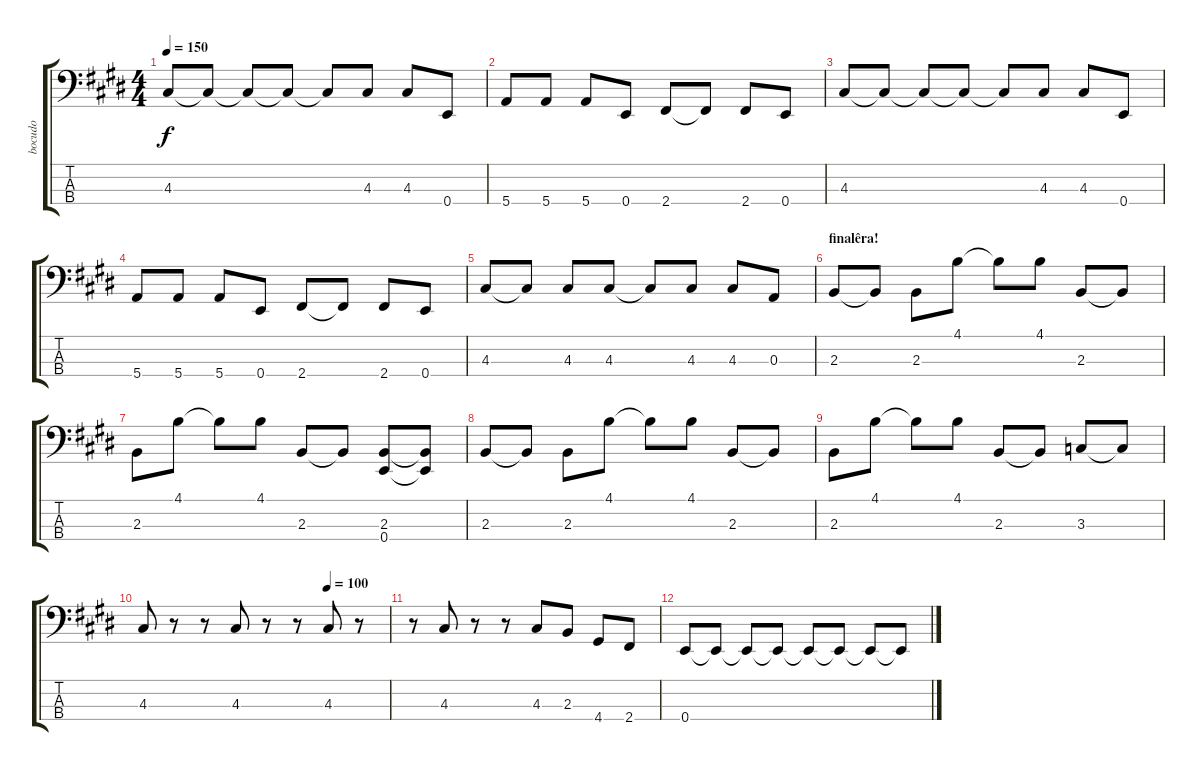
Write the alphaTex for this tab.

\track ("bocudo" "bocudo") {instrument electricbassfinger}
\staff {score tabs}
\tuning (G2 D2 A1 E1) {hide}
\ts (4 4)
\tempo 150
\clef f4
\ks e
4.3.8{dy f} 4.3{t}.8 4.3{t}.8 4.3{t}.8 4.3{t}.8 4.3.8 4.3.8 0.4.8 |
5.4.8 5.4.8 5.4.8 0.4.8 2.4.8 2.4{t}.8 2.4.8 0.4.8 |
4.3.8 4.3{t}.8 4.3{t}.8 4.3{t}.8 4.3{t}.8 4.3.8 4.3.8 0.4.8 |
5.4.8 5.4.8 5.4.8 0.4.8 2.4.8 2.4{t}.8 2.4.8 0.4.8 |
4.3.8 4.3{t}.8 4.3.8 4.3.8 4.3{t}.8 4.3.8 4.3.8 0.3.8 |
\section ("" "finalêra!")
2.3.8 2.3{t}.8 2.3.8 4.1.8 4.1{t}.8 4.1.8 2.3.8 2.3{t}.8 |
2.3.8 4.1.8 4.1{t}.8 4.1.8 2.3.8 2.3{t}.8 (2.3 0.4).8 (2.3{t} 0.4{t}).8 |
2.3.8 2.3{t}.8 2.3.8 4.1.8 4.1{t}.8 4.1.8 2.3.8 2.3{t}.8 |
2.3.8 4.1.8 4.1{t}.8 4.1.8 2.3.8 2.3{t}.8 3.3.8 3.3{t}.8 |
\tempo (100 0.75)
4.3.8 r.8 r.8 4.3.8 r.8 r.8 4.3.8 r.8 |
r.8 4.3.8 r.8 r.8 4.3.8 2.3.8 4.4.8 2.4.8 |
0.4.8 0.4{t}.8 0.4{t}.8 0.4{t}.8 0.4{t}.8 0.4{t}.8 0.4{t}.8 0.4{t}.8
